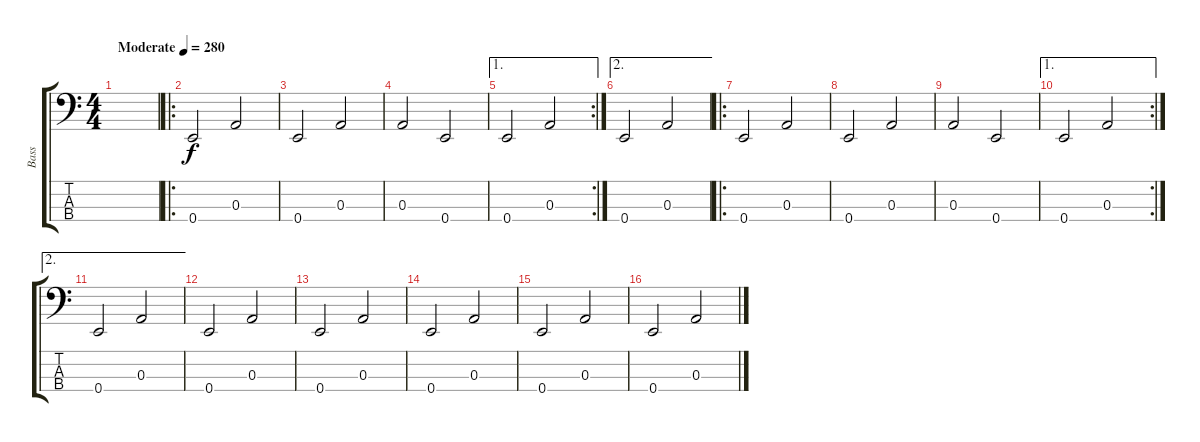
\track ("Bass" "Bass") {instrument acousticbass}
\staff {score tabs}
\tuning (G2 D2 A1 E1) {hide}
\ts (4 4)
\tempo (280 "Moderate")
\clef f4
\ks c
|
\ro
0.4.2 0.3.2 |
0.4.2 0.3.2 |
0.3.2 0.4.2 |
\ae 1
\rc 2
0.4.2 0.3.2 |
\ae 2
0.4.2 0.3.2 |
\ro
0.4.2 0.3.2 |
0.4.2 0.3.2 |
0.3.2 0.4.2 |
\ae 1
\rc 2
0.4.2 0.3.2 |
\ae 2
0.4.2 0.3.2 |
0.4.2 0.3.2 |
0.4.2 0.3.2 |
0.4.2 0.3.2 |
0.4.2 0.3.2 |
0.4.2 0.3.2
